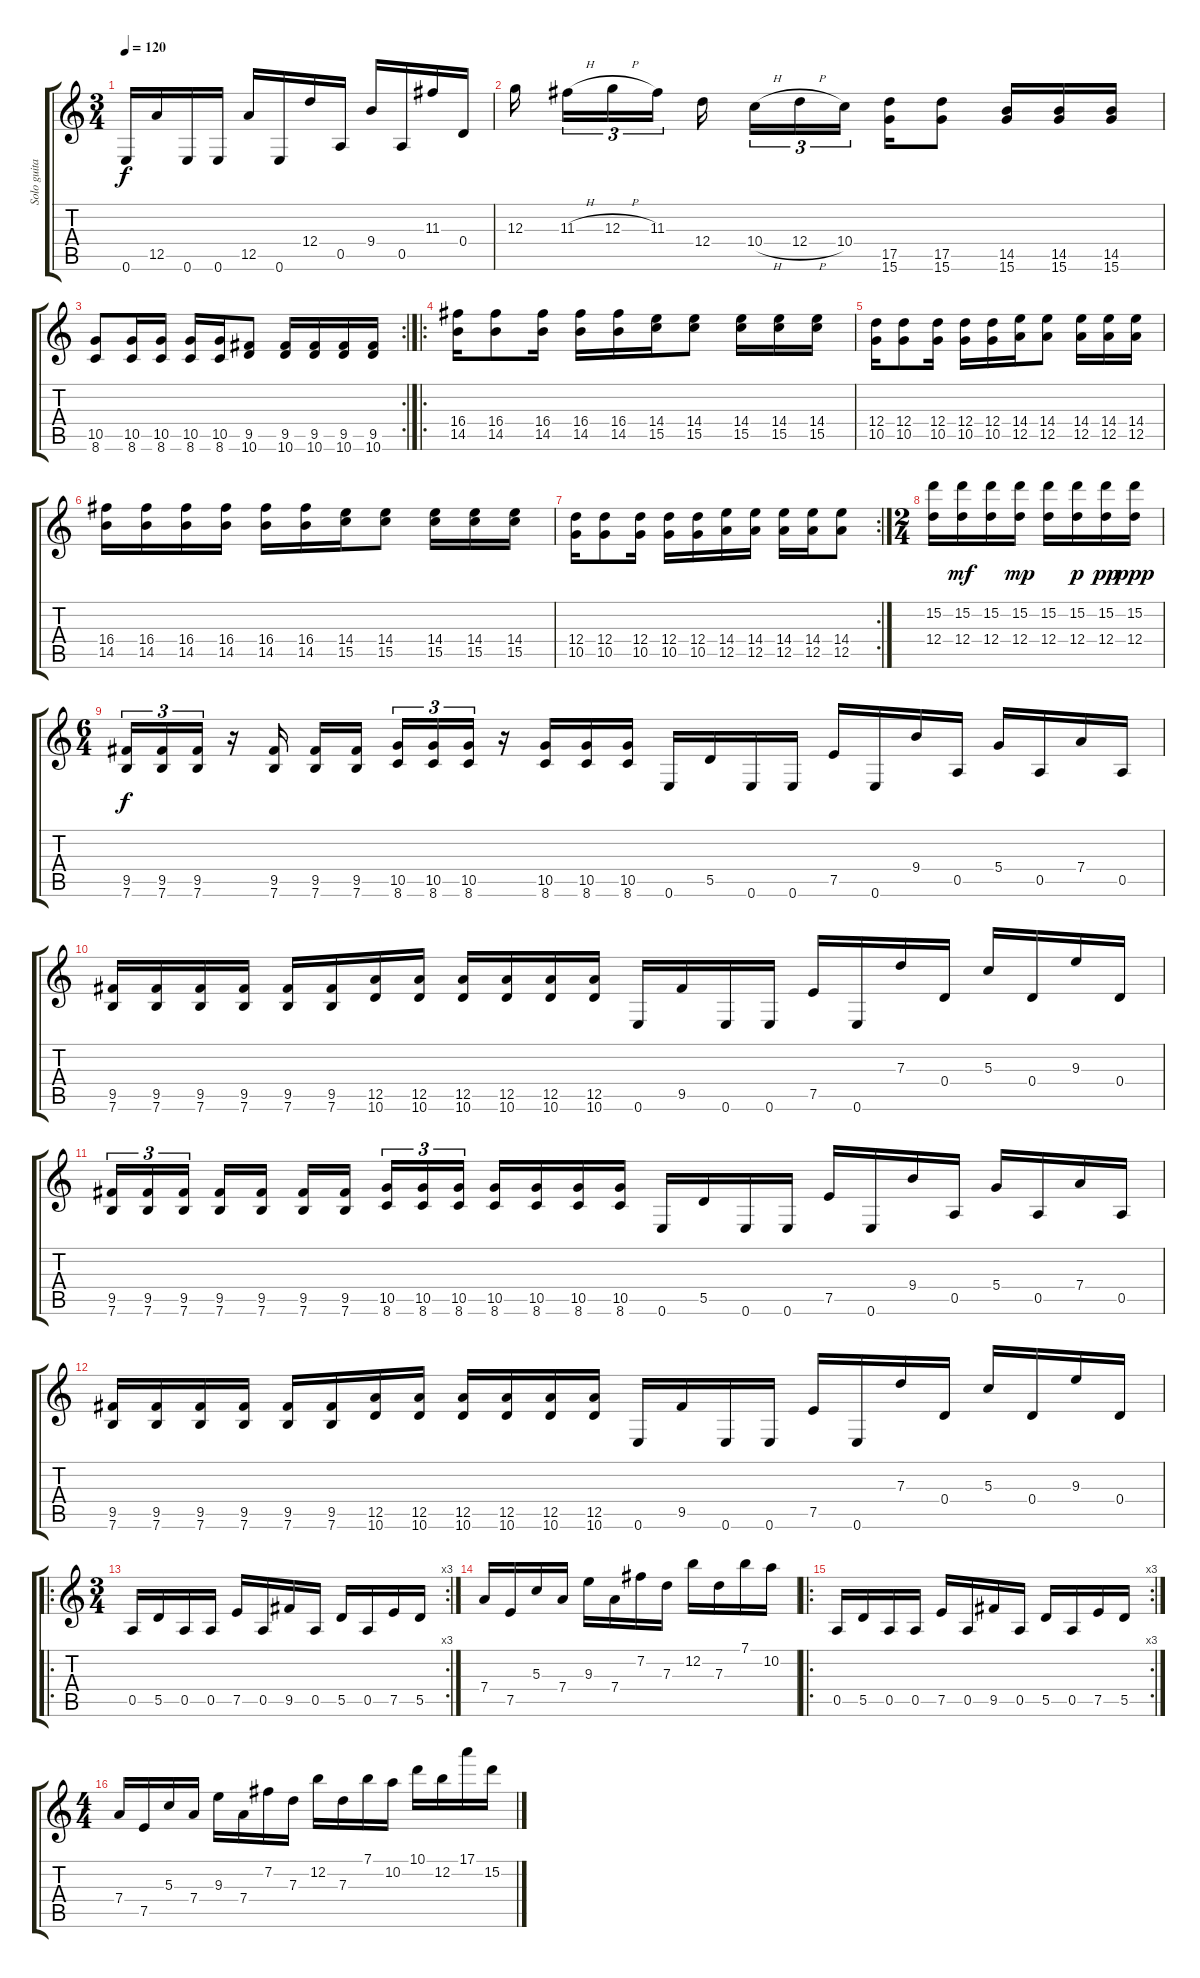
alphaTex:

\track ("Solo guitar" "Solo guita") {instrument distortionguitar}
\staff {score tabs}
\tuning (E4 B3 G3 D3 A2 E2) {hide}
\ts (3 4)
\tempo 120
\clef g2
\ks c
0.6.16{dy f} 12.5.16 0.6.16 0.6.16 12.5.16 0.6.16 12.4.16 0.5.16 9.4.16 0.5.16 11.3.16 0.4.16 |
12.3.16{beam splitsecondary} 11.3{h}.16{tu (3 2)} 12.3{h}.16{tu (3 2)} 11.3.16{tu (3 2) beam splitsecondary} 12.4.16 10.4{h}.16{tu (3 2)} 12.4{h}.16{tu (3 2)} 10.4.16{tu (3 2) beam splitsecondary} (17.5 15.6).16 (17.5 15.6).8 (14.5 15.6).16 (14.5 15.6).16 (14.5 15.6).16 |
\rc 2
(10.5 8.6).8 (10.5 8.6).16 (10.5 8.6).16 (10.5 8.6).16 (10.5 8.6).16 (9.5 10.6).8 (9.5 10.6).16 (9.5 10.6).16 (9.5 10.6).16 (9.5 10.6).16 |
\ro
(16.4 14.5).16 (16.4 14.5).8 (16.4 14.5).16 (16.4 14.5).16 (16.4 14.5).16 (14.4 15.5).16 (14.4 15.5).8 (14.4 15.5).16 (14.4 15.5).16 (14.4 15.5).16 |
(12.4 10.5).16 (12.4 10.5).8 (12.4 10.5).16 (12.4 10.5).16 (12.4 10.5).16 (14.4 12.5).16 (14.4 12.5).8 (14.4 12.5).16 (14.4 12.5).16 (14.4 12.5).16 |
(16.4 14.5).16 (16.4 14.5).16 (16.4 14.5).16 (16.4 14.5).16 (16.4 14.5).16 (16.4 14.5).16 (14.4 15.5).16 (14.4 15.5).8 (14.4 15.5).16 (14.4 15.5).16 (14.4 15.5).16 |
\rc 2
(12.4 10.5).16 (12.4 10.5).8 (12.4 10.5).16 (12.4 10.5).16 (12.4 10.5).16 (14.4 12.5).16 (14.4 12.5).16 (14.4 12.5).16 (14.4 12.5).16 (14.4 12.5).8 |
\ts (2 4)
(15.2 12.4).16 (15.2 12.4).16{dy mf} (15.2 12.4).16 (15.2 12.4).16{dy mp} (15.2 12.4).16 (15.2 12.4).16{dy p} (15.2 12.4).16{dy pp} (15.2 12.4).16{dy ppp} |
\ts (6 4)
(9.5 7.6).16{tu (3 2) dy f} (9.5 7.6).16{tu (3 2)} (9.5 7.6).16{tu (3 2)} r.16 (9.5 7.6).16 (9.5 7.6).16 (9.5 7.6).16{beam splitsecondary} (10.5 8.6).16{tu (3 2)} (10.5 8.6).16{tu (3 2)} (10.5 8.6).16{tu (3 2)} r.16 (10.5 8.6).16 (10.5 8.6).16 (10.5 8.6).16 0.6.16 5.5.16 0.6.16 0.6.16 7.5.16 0.6.16 9.4.16 0.5.16 5.4.16 0.5.16 7.4.16 0.5.16 |
(9.5 7.6).16 (9.5 7.6).16 (9.5 7.6).16 (9.5 7.6).16 (9.5 7.6).16 (9.5 7.6).16 (12.5 10.6).16 (12.5 10.6).16 (12.5 10.6).16 (12.5 10.6).16 (12.5 10.6).16 (12.5 10.6).16 0.6.16 9.5.16 0.6.16 0.6.16 7.5.16 0.6.16 7.3.16 0.4.16 5.3.16 0.4.16 9.3.16 0.4.16 |
(9.5 7.6).16{tu (3 2)} (9.5 7.6).16{tu (3 2)} (9.5 7.6).16{tu (3 2) beam splitsecondary} (9.5 7.6).16 (9.5 7.6).16 (9.5 7.6).16 (9.5 7.6).16{beam splitsecondary} (10.5 8.6).16{tu (3 2)} (10.5 8.6).16{tu (3 2)} (10.5 8.6).16{tu (3 2) beam splitsecondary} (10.5 8.6).16 (10.5 8.6).16 (10.5 8.6).16 (10.5 8.6).16 0.6.16 5.5.16 0.6.16 0.6.16 7.5.16 0.6.16 9.4.16 0.5.16 5.4.16 0.5.16 7.4.16 0.5.16 |
(9.5 7.6).16 (9.5 7.6).16 (9.5 7.6).16 (9.5 7.6).16 (9.5 7.6).16 (9.5 7.6).16 (12.5 10.6).16 (12.5 10.6).16 (12.5 10.6).16 (12.5 10.6).16 (12.5 10.6).16 (12.5 10.6).16 0.6.16 9.5.16 0.6.16 0.6.16 7.5.16 0.6.16 7.3.16 0.4.16 5.3.16 0.4.16 9.3.16 0.4.16 |
\ro
\rc 3
\ts (3 4)
0.5.16 5.5.16 0.5.16 0.5.16 7.5.16 0.5.16 9.5.16 0.5.16 5.5.16 0.5.16 7.5.16 5.5.16 |
7.4.16 7.5.16 5.3.16 7.4.16 9.3.16 7.4.16 7.2.16 7.3.16 12.2.16 7.3.16 7.1.16 10.2.16 |
\ro
\rc 3
0.5.16 5.5.16 0.5.16 0.5.16 7.5.16 0.5.16 9.5.16 0.5.16 5.5.16 0.5.16 7.5.16 5.5.16 |
\ts (4 4)
7.4.16 7.5.16 5.3.16 7.4.16 9.3.16 7.4.16 7.2.16 7.3.16 12.2.16 7.3.16 7.1.16 10.2.16 10.1.16 12.2.16 17.1.16 15.2.16
